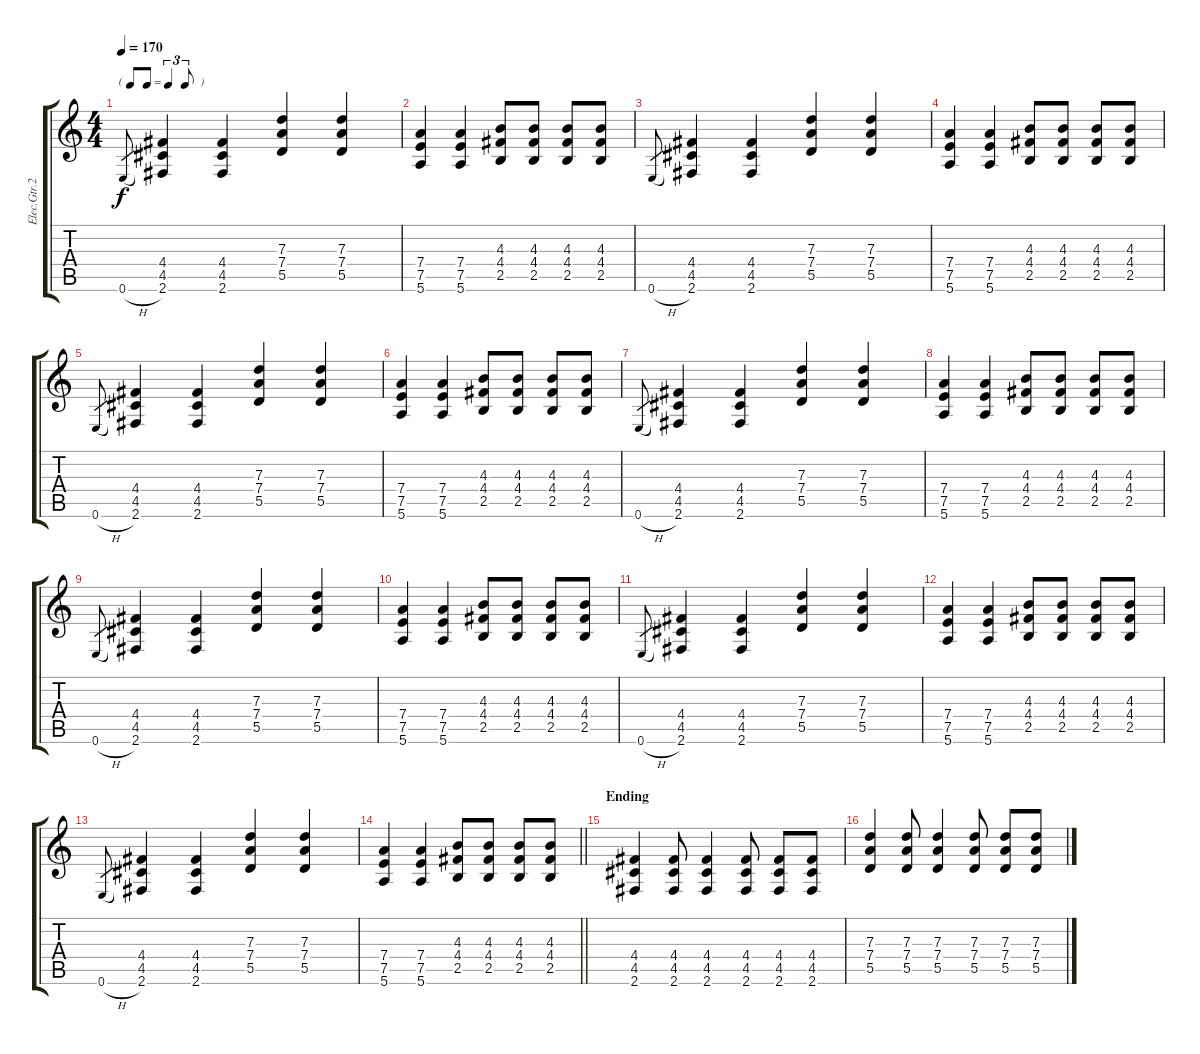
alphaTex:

\track ("Elec.Gtr.2 (Verse lead/Rythm#2)" "Elec.Gtr.2") {instrument distortionguitar}
\staff {score tabs}
\tuning (E4 B3 G3 D3 A2 E2) {hide}
\ts (4 4)
\tf triplet8th
\tempo 170
\clef g2
\ks c
0.6{h}.8{gr dy f} (4.4 4.5 2.6).4 (4.4 4.5 2.6).4 (7.3 7.4 5.5).4 (7.3 7.4 5.5).4 |
(7.4 7.5 5.6).4 (7.4 7.5 5.6).4 (4.3 4.4 2.5).8 (4.3 4.4 2.5).8 (4.3 4.4 2.5).8 (4.3 4.4 2.5).8 |
0.6{h}.8{gr} (4.4 4.5 2.6).4 (4.4 4.5 2.6).4 (7.3 7.4 5.5).4 (7.3 7.4 5.5).4 |
(7.4 7.5 5.6).4 (7.4 7.5 5.6).4 (4.3 4.4 2.5).8 (4.3 4.4 2.5).8 (4.3 4.4 2.5).8 (4.3 4.4 2.5).8 |
0.6{h}.8{gr} (4.4 4.5 2.6).4 (4.4 4.5 2.6).4 (7.3 7.4 5.5).4 (7.3 7.4 5.5).4 |
(7.4 7.5 5.6).4 (7.4 7.5 5.6).4 (4.3 4.4 2.5).8 (4.3 4.4 2.5).8 (4.3 4.4 2.5).8 (4.3 4.4 2.5).8 |
0.6{h}.8{gr} (4.4 4.5 2.6).4 (4.4 4.5 2.6).4 (7.3 7.4 5.5).4 (7.3 7.4 5.5).4 |
(7.4 7.5 5.6).4 (7.4 7.5 5.6).4 (4.3 4.4 2.5).8 (4.3 4.4 2.5).8 (4.3 4.4 2.5).8 (4.3 4.4 2.5).8 |
0.6{h}.8{gr} (4.4 4.5 2.6).4 (4.4 4.5 2.6).4 (7.3 7.4 5.5).4 (7.3 7.4 5.5).4 |
(7.4 7.5 5.6).4 (7.4 7.5 5.6).4 (4.3 4.4 2.5).8 (4.3 4.4 2.5).8 (4.3 4.4 2.5).8 (4.3 4.4 2.5).8 |
0.6{h}.8{gr} (4.4 4.5 2.6).4 (4.4 4.5 2.6).4 (7.3 7.4 5.5).4 (7.3 7.4 5.5).4 |
(7.4 7.5 5.6).4 (7.4 7.5 5.6).4 (4.3 4.4 2.5).8 (4.3 4.4 2.5).8 (4.3 4.4 2.5).8 (4.3 4.4 2.5).8 |
0.6{h}.8{gr} (4.4 4.5 2.6).4 (4.4 4.5 2.6).4 (7.3 7.4 5.5).4 (7.3 7.4 5.5).4 |
\barLineRight lightlight
(7.4 7.5 5.6).4 (7.4 7.5 5.6).4 (4.3 4.4 2.5).8 (4.3 4.4 2.5).8 (4.3 4.4 2.5).8 (4.3 4.4 2.5).8 |
\section ("" "Ending")
(4.4 4.5 2.6).4 (4.4 4.5 2.6).8 (4.4 4.5 2.6).4 (4.4 4.5 2.6).8 (4.4 4.5 2.6).8 (4.4 4.5 2.6).8 |
(7.3 7.4 5.5).4 (7.3 7.4 5.5).8 (7.3 7.4 5.5).4 (7.3 7.4 5.5).8 (7.3 7.4 5.5).8 (7.3 7.4 5.5).8
